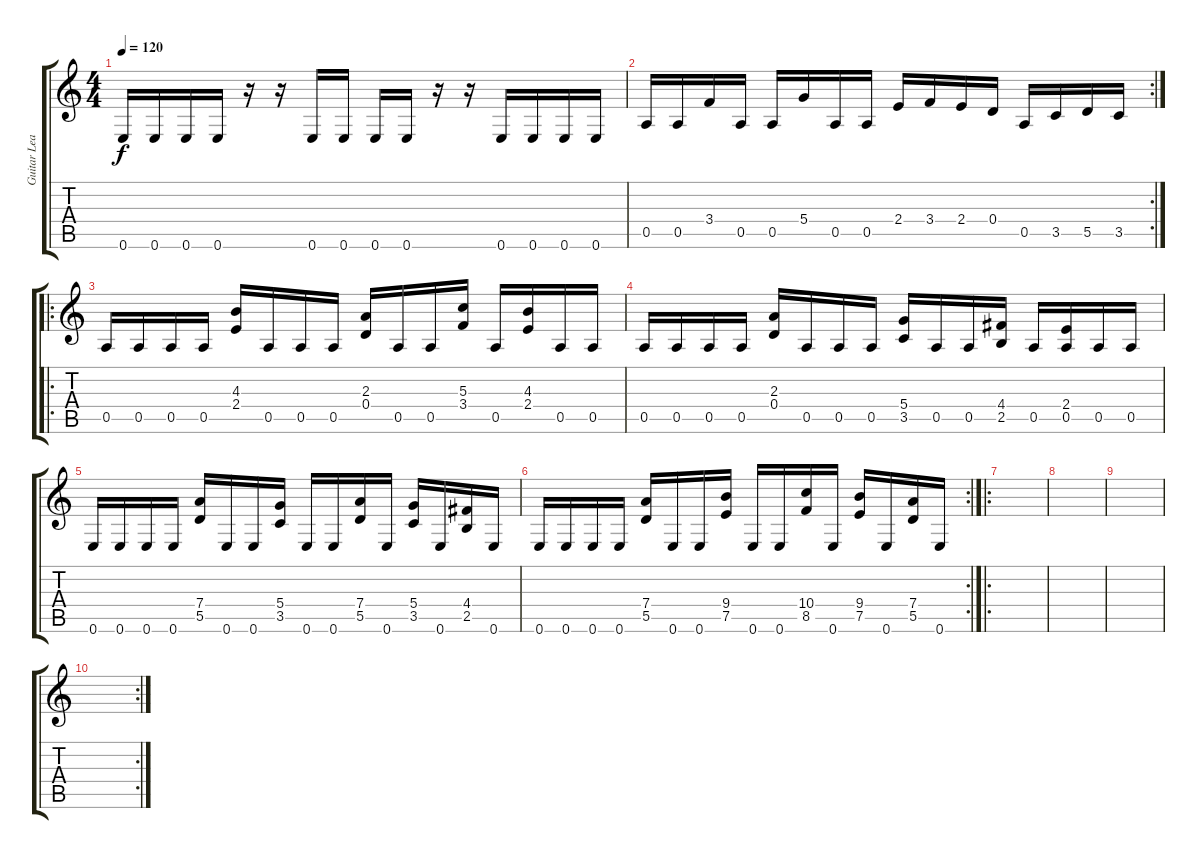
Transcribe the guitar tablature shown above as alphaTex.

\track ("Guitar Lead" "Guitar Lea") {instrument acousticguitarnylon}
\staff {score tabs}
\tuning (E4 B3 G3 D3 A2 E2) {hide}
\ts (4 4)
\tempo 120
\clef g2
\ks c
0.6.16{dy f volume 13 instrument distortionguitar} 0.6.16 0.6.16 0.6.16 r.16 r.16 0.6.16 0.6.16 0.6.16 0.6.16 r.16 r.16 0.6.16 0.6.16 0.6.16 0.6.16 |
\rc 2
0.5.16 0.5.16 3.4.16 0.5.16 0.5.16 5.4.16 0.5.16 0.5.16 2.4.16 3.4.16 2.4.16 0.4.16 0.5.16 3.5.16 5.5.16 3.5.16 |
\ro
0.5.16 0.5.16 0.5.16 0.5.16 (4.3 2.4).16 0.5.16 0.5.16 0.5.16 (2.3 0.4).16 0.5.16 0.5.16 (5.3 3.4).16 0.5.16 (4.3 2.4).16 0.5.16 0.5.16 |
0.5.16 0.5.16 0.5.16 0.5.16 (2.3 0.4).16 0.5.16 0.5.16 0.5.16 (5.4 3.5).16 0.5.16 0.5.16 (4.4 2.5).16 0.5.16 (2.4 0.5).16 0.5.16 0.5.16 |
0.6.16 0.6.16 0.6.16 0.6.16 (7.4 5.5).16 0.6.16 0.6.16 (5.4 3.5).16 0.6.16 0.6.16 (7.4 5.5).16 0.6.16 (5.4 3.5).16 0.6.16 (4.4 2.5).16 0.6.16 |
\rc 2
0.6.16 0.6.16 0.6.16 0.6.16 (7.4 5.5).16 0.6.16 0.6.16 (9.4 7.5).16 0.6.16 0.6.16 (10.4 8.5).16 0.6.16 (9.4 7.5).16 0.6.16 (7.4 5.5).16 0.6.16 |
\ro
|
|
|
\rc 2
